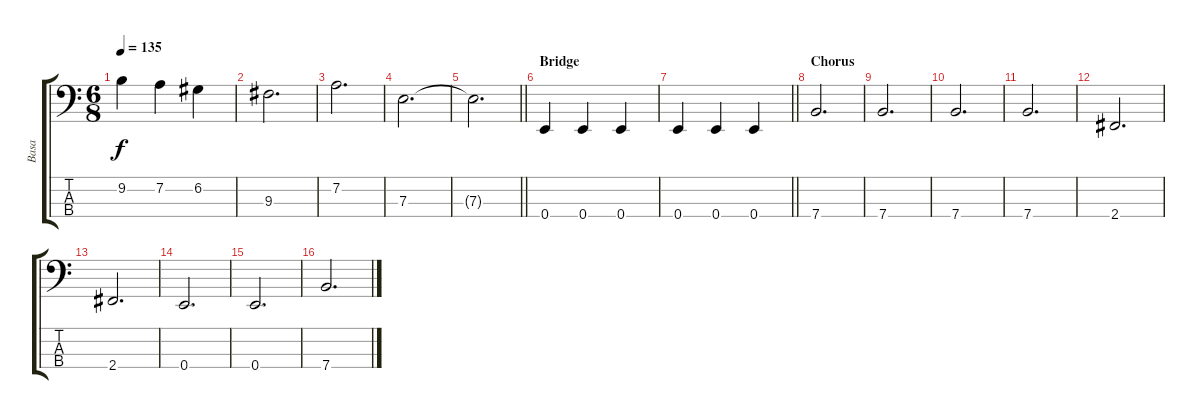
\track ("Basa" "Basa") {instrument electricbassfinger}
\staff {score tabs}
\tuning (G2 D2 A1 E1) {hide}
\ts (6 8)
\tempo 135
\clef f4
\ks c
9.2.4{dy f} 7.2.4 6.2.4 |
9.3.2{d} |
7.2.2{d} |
7.3.2{d} |
\barLineRight lightlight
7.3{t}.2{d} |
\section ("" "Bridge")
0.4.4 0.4.4 0.4.4 |
\barLineRight lightlight
0.4.4 0.4.4 0.4.4 |
\section ("" "Chorus")
7.4.2{d} |
7.4.2{d} |
7.4.2{d} |
7.4.2{d} |
2.4.2{d} |
2.4.2{d} |
0.4.2{d} |
0.4.2{d} |
7.4.2{d}
